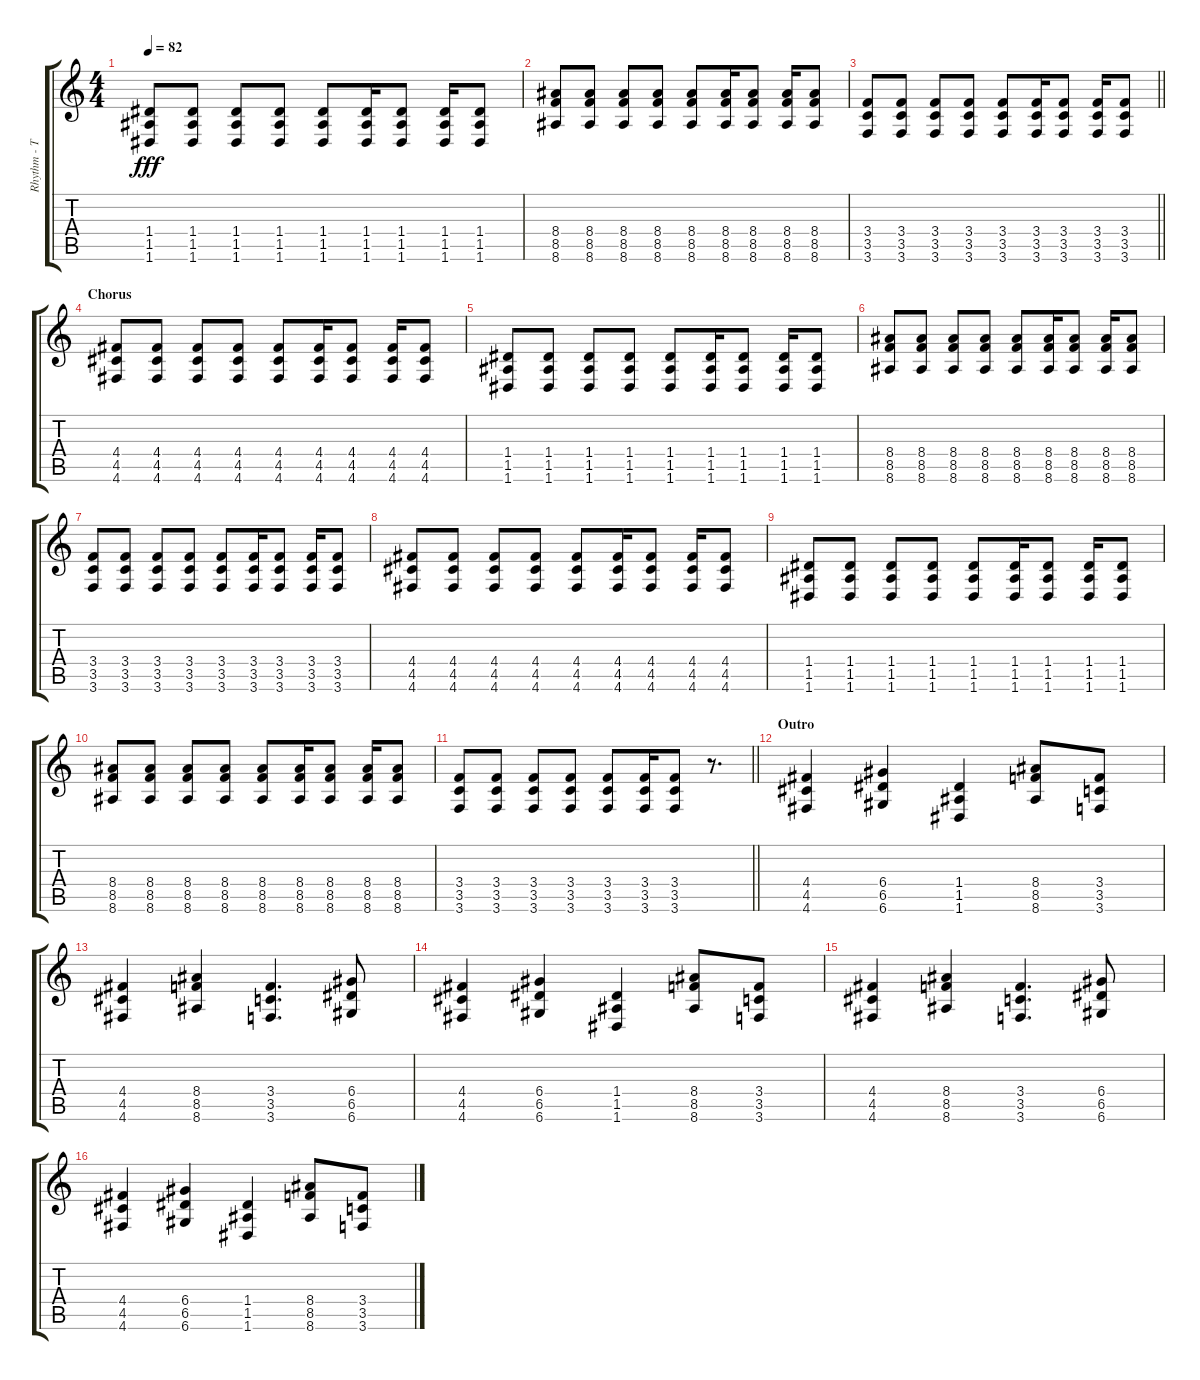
\track ("Rhythm - Taylor York" "Rhythm - T") {instrument distortionguitar}
\staff {score tabs}
\tuning (E4 B3 G3 D3 A2 D2) {hide}
\ts (4 4)
\tempo 82
\clef g2
\ks c
(1.4 1.5 1.6).8{dy fff} (1.4 1.5 1.6).8 (1.4 1.5 1.6).8 (1.4 1.5 1.6).8 (1.4 1.5 1.6).8 (1.4 1.5 1.6).16 (1.4 1.5 1.6).8 (1.4 1.5 1.6).16 (1.4 1.5 1.6).8 |
(8.4 8.5 8.6).8 (8.4 8.5 8.6).8 (8.4 8.5 8.6).8 (8.4 8.5 8.6).8 (8.4 8.5 8.6).8 (8.4 8.5 8.6).16 (8.4 8.5 8.6).8 (8.4 8.5 8.6).16 (8.4 8.5 8.6).8 |
\barLineRight lightlight
(3.4 3.5 3.6).8{volume 16 instrument distortionguitar} (3.4 3.5 3.6).8 (3.4 3.5 3.6).8 (3.4 3.5 3.6).8 (3.4 3.5 3.6).8 (3.4 3.5 3.6).16 (3.4 3.5 3.6).8 (3.4 3.5 3.6).16 (3.4 3.5 3.6).8 |
\section ("" "Chorus")
(4.4 4.5 4.6).8{volume 16 instrument distortionguitar} (4.4 4.5 4.6).8 (4.4 4.5 4.6).8 (4.4 4.5 4.6).8 (4.4 4.5 4.6).8 (4.4 4.5 4.6).16 (4.4 4.5 4.6).8 (4.4 4.5 4.6).16 (4.4 4.5 4.6).8 |
(1.4 1.5 1.6).8{volume 16 instrument distortionguitar} (1.4 1.5 1.6).8 (1.4 1.5 1.6).8 (1.4 1.5 1.6).8 (1.4 1.5 1.6).8 (1.4 1.5 1.6).16 (1.4 1.5 1.6).8 (1.4 1.5 1.6).16 (1.4 1.5 1.6).8 |
(8.4 8.5 8.6).8 (8.4 8.5 8.6).8 (8.4 8.5 8.6).8 (8.4 8.5 8.6).8 (8.4 8.5 8.6).8 (8.4 8.5 8.6).16 (8.4 8.5 8.6).8 (8.4 8.5 8.6).16 (8.4 8.5 8.6).8 |
(3.4 3.5 3.6).8{volume 16 instrument distortionguitar} (3.4 3.5 3.6).8 (3.4 3.5 3.6).8 (3.4 3.5 3.6).8 (3.4 3.5 3.6).8 (3.4 3.5 3.6).16 (3.4 3.5 3.6).8 (3.4 3.5 3.6).16 (3.4 3.5 3.6).8 |
(4.4 4.5 4.6).8 (4.4 4.5 4.6).8 (4.4 4.5 4.6).8 (4.4 4.5 4.6).8 (4.4 4.5 4.6).8 (4.4 4.5 4.6).16 (4.4 4.5 4.6).8 (4.4 4.5 4.6).16 (4.4 4.5 4.6).8 |
(1.4 1.5 1.6).8 (1.4 1.5 1.6).8 (1.4 1.5 1.6).8 (1.4 1.5 1.6).8 (1.4 1.5 1.6).8 (1.4 1.5 1.6).16 (1.4 1.5 1.6).8 (1.4 1.5 1.6).16 (1.4 1.5 1.6).8 |
(8.4 8.5 8.6).8 (8.4 8.5 8.6).8 (8.4 8.5 8.6).8 (8.4 8.5 8.6).8 (8.4 8.5 8.6).8 (8.4 8.5 8.6).16 (8.4 8.5 8.6).8 (8.4 8.5 8.6).16 (8.4 8.5 8.6).8 |
\barLineRight lightlight
(3.4 3.5 3.6).8{volume 16 instrument distortionguitar} (3.4 3.5 3.6).8 (3.4 3.5 3.6).8 (3.4 3.5 3.6).8 (3.4 3.5 3.6).8 (3.4 3.5 3.6).16 (3.4 3.5 3.6).8 r.8{d} |
\section ("" "Outro")
(4.4 4.5 4.6).4 (6.4 6.5 6.6).4 (1.4 1.5 1.6).4 (8.4 8.5 8.6).8 (3.4 3.5 3.6).8 |
(4.4 4.5 4.6).4 (8.4 8.5 8.6).4 (3.4 3.5 3.6).4{d} (6.4 6.5 6.6).8 |
(4.4 4.5 4.6).4 (6.4 6.5 6.6).4 (1.4 1.5 1.6).4 (8.4 8.5 8.6).8 (3.4 3.5 3.6).8 |
(4.4 4.5 4.6).4 (8.4 8.5 8.6).4 (3.4 3.5 3.6).4{d} (6.4 6.5 6.6).8 |
(4.4 4.5 4.6).4 (6.4 6.5 6.6).4 (1.4 1.5 1.6).4 (8.4 8.5 8.6).8 (3.4 3.5 3.6).8
